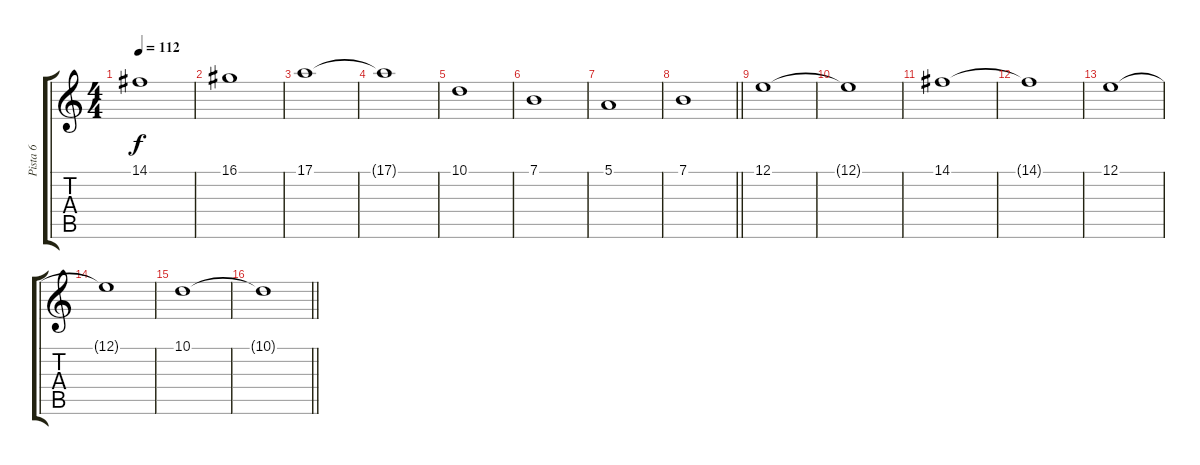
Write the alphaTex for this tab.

\track ("Pista 6" "Pista 6") {instrument stringensemble1}
\staff {score tabs}
\tuning (E4 B3 G3 D3 A2 E2) {hide}
\ts (4 4)
\tempo 112
\clef g2
\ks c
14.1.1{dy f} |
16.1.1 |
17.1.1 |
17.1{t}.1 |
10.1.1 |
7.1.1 |
5.1.1 |
\barLineRight lightlight
7.1.1 |
12.1.1 |
12.1{t}.1 |
14.1.1 |
14.1{t}.1 |
12.1.1 |
12.1{t}.1 |
10.1.1 |
\barLineRight lightlight
10.1{t}.1
